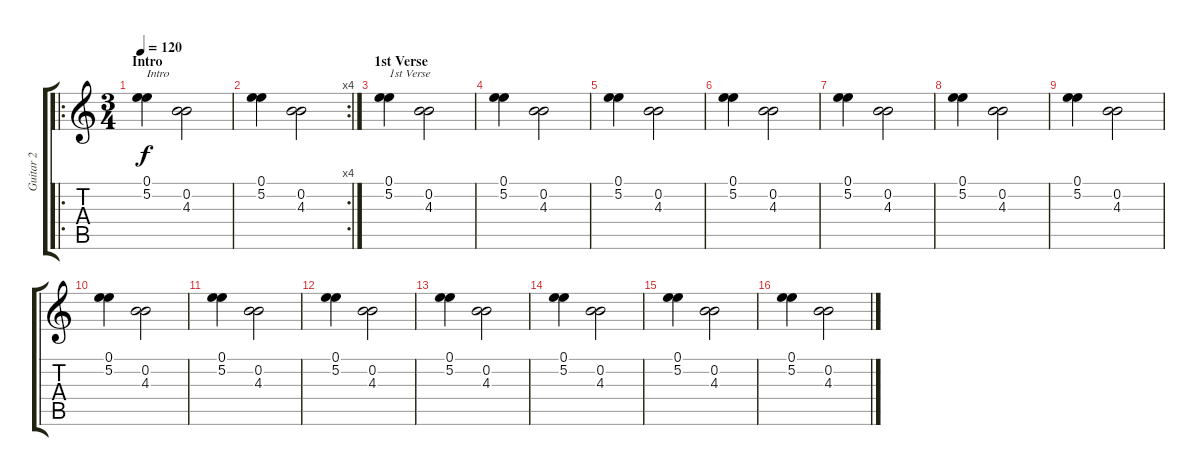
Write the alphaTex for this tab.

\track ("Guitar 2" "Guitar 2") {instrument acousticguitarsteel}
\staff {score tabs}
\tuning (E4 B3 G3 D3 A2 E2) {hide}
\ro
\ts (3 4)
\section ("" "Intro")
\tempo 120
\clef g2
\ks c
(0.1 5.2).4{txt "Intro" dy f instrument acousticguitarsteel} (0.2 4.3).2 |
\rc 4
(0.1 5.2).4 (0.2 4.3).2 |
\section ("" "1st Verse")
(0.1 5.2).4{txt "1st Verse"} (0.2 4.3).2 |
(0.1 5.2).4 (0.2 4.3).2 |
(0.1 5.2).4 (0.2 4.3).2 |
(0.1 5.2).4 (0.2 4.3).2 |
(0.1 5.2).4 (0.2 4.3).2 |
(0.1 5.2).4 (0.2 4.3).2 |
(0.1 5.2).4 (0.2 4.3).2 |
(0.1 5.2).4 (0.2 4.3).2 |
(0.1 5.2).4 (0.2 4.3).2 |
(0.1 5.2).4 (0.2 4.3).2 |
(0.1 5.2).4 (0.2 4.3).2 |
(0.1 5.2).4 (0.2 4.3).2 |
(0.1 5.2).4 (0.2 4.3).2 |
(0.1 5.2).4 (0.2 4.3).2
